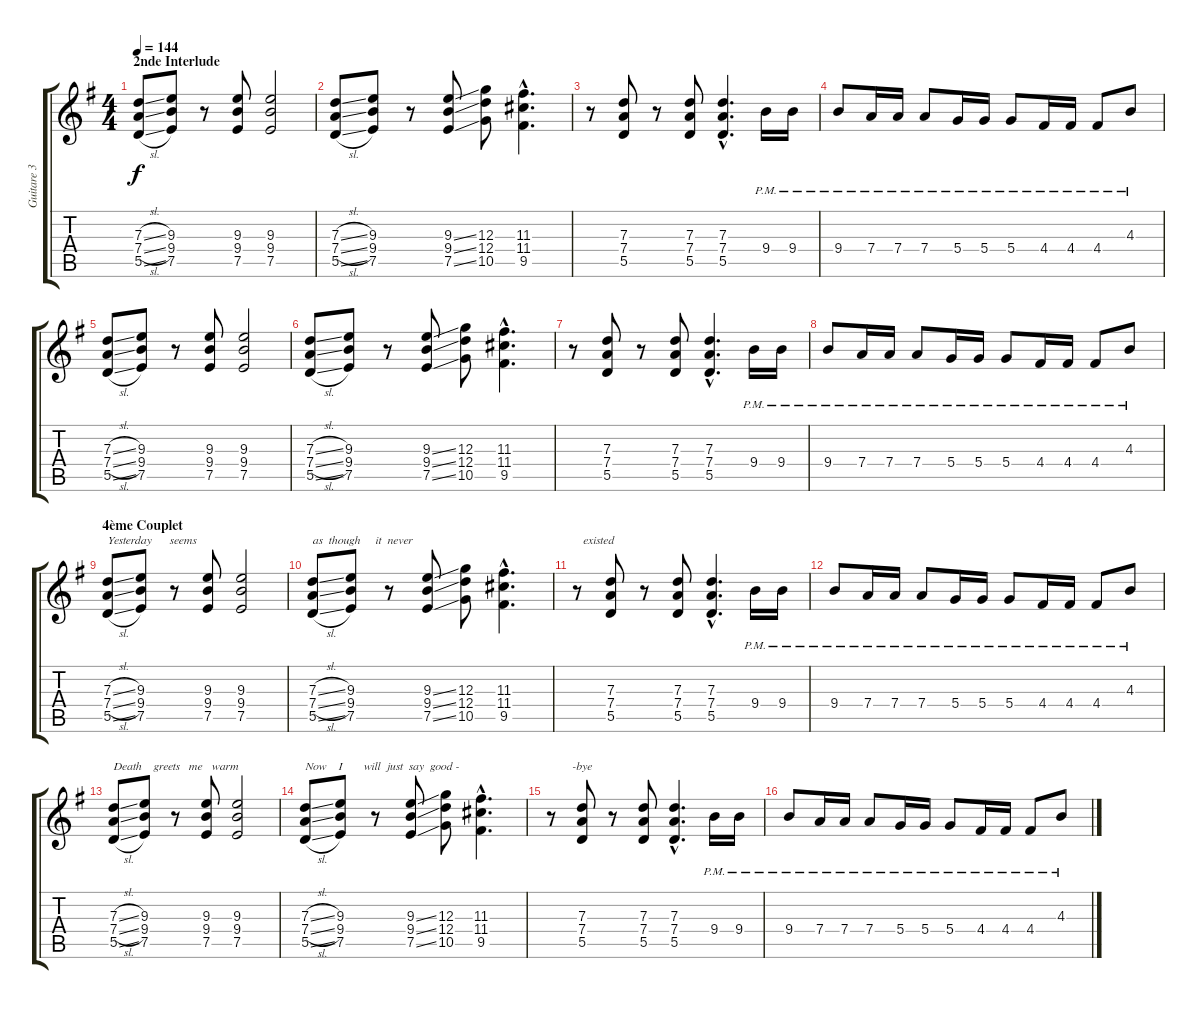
\track ("Guitare 3 " "Guitare 3 ") {instrument distortionguitar}
\staff {score tabs}
\tuning (E4 B3 G3 D3 A2 E2) {hide}
\ts (4 4)
\section ("" "2nde Interlude")
\tempo 144
\clef g2
\ks g
(7.3{sl} 7.4{sl} 5.5{sl}).8{dy f} (9.3 9.4 7.5).8 r.8 (9.3 9.4 7.5).8 (9.3 9.4 7.5).2 |
(7.3{sl} 7.4{sl} 5.5{sl}).8 (9.3 9.4 7.5).8 r.8 (9.3{ss} 9.4{ss} 7.5{ss}).8 (12.3 12.4 10.5).8 (11.3{hac} 11.4{hac} 9.5{hac}).4{d} |
r.8 (7.3 7.4 5.5).8 r.8 (7.3 7.4 5.5).8 (7.3{hac} 7.4{hac} 5.5{hac}).4{d} 9.4{pm}.16 9.4{pm}.16 |
9.4{pm}.8 7.4{pm}.16 7.4{pm}.16 7.4{pm}.8 5.4{pm}.16 5.4{pm}.16 5.4{pm}.8 4.4{pm}.16 4.4{pm}.16 4.4{pm}.8 4.3{pm}.8 |
(7.3{sl} 7.4{sl} 5.5{sl}).8 (9.3 9.4 7.5).8 r.8 (9.3 9.4 7.5).8 (9.3 9.4 7.5).2 |
(7.3{sl} 7.4{sl} 5.5{sl}).8 (9.3 9.4 7.5).8 r.8 (9.3{ss} 9.4{ss} 7.5{ss}).8 (12.3 12.4 10.5).8 (11.3{hac} 11.4{hac} 9.5{hac}).4{d} |
r.8 (7.3 7.4 5.5).8 r.8 (7.3 7.4 5.5).8 (7.3{hac} 7.4{hac} 5.5{hac}).4{d} 9.4{pm}.16 9.4{pm}.16 |
9.4{pm}.8 7.4{pm}.16 7.4{pm}.16 7.4{pm}.8 5.4{pm}.16 5.4{pm}.16 5.4{pm}.8 4.4{pm}.16 4.4{pm}.16 4.4{pm}.8 4.3{pm}.8 |
\section ("" "4ème Couplet")
(7.3{sl} 7.4{sl} 5.5{sl}).8{txt "Yesterday      seems"} (9.3 9.4 7.5).8 r.8 (9.3 9.4 7.5).8 (9.3 9.4 7.5).2 |
(7.3{sl} 7.4{sl} 5.5{sl}).8{txt "as  though     it  never"} (9.3 9.4 7.5).8 r.8 (9.3{ss} 9.4{ss} 7.5{ss}).8 (12.3 12.4 10.5).8 (11.3{hac} 11.4{hac} 9.5{hac}).4{d} |
r.8{txt "  existed"} (7.3 7.4 5.5).8 r.8 (7.3 7.4 5.5).8 (7.3{hac} 7.4{hac} 5.5{hac}).4{d} 9.4{pm}.16 9.4{pm}.16 |
9.4{pm}.8 7.4{pm}.16 7.4{pm}.16 7.4{pm}.8 5.4{pm}.16 5.4{pm}.16 5.4{pm}.8 4.4{pm}.16 4.4{pm}.16 4.4{pm}.8 4.3{pm}.8 |
(7.3{sl} 7.4{sl} 5.5{sl}).8{txt "Death    greets   me   warm"} (9.3 9.4 7.5).8 r.8 (9.3 9.4 7.5).8 (9.3 9.4 7.5).2 |
(7.3{sl} 7.4{sl} 5.5{sl}).8{txt "Now    I       will  just  say  good -"} (9.3 9.4 7.5).8 r.8 (9.3{ss} 9.4{ss} 7.5{ss}).8 (12.3 12.4 10.5).8 (11.3{hac} 11.4{hac} 9.5{hac}).4{d} |
r.8{txt "       -bye"} (7.3 7.4 5.5).8 r.8 (7.3 7.4 5.5).8 (7.3{hac} 7.4{hac} 5.5{hac}).4{d} 9.4{pm}.16 9.4{pm}.16 |
9.4{pm}.8 7.4{pm}.16 7.4{pm}.16 7.4{pm}.8 5.4{pm}.16 5.4{pm}.16 5.4{pm}.8 4.4{pm}.16 4.4{pm}.16 4.4{pm}.8 4.3{pm}.8
